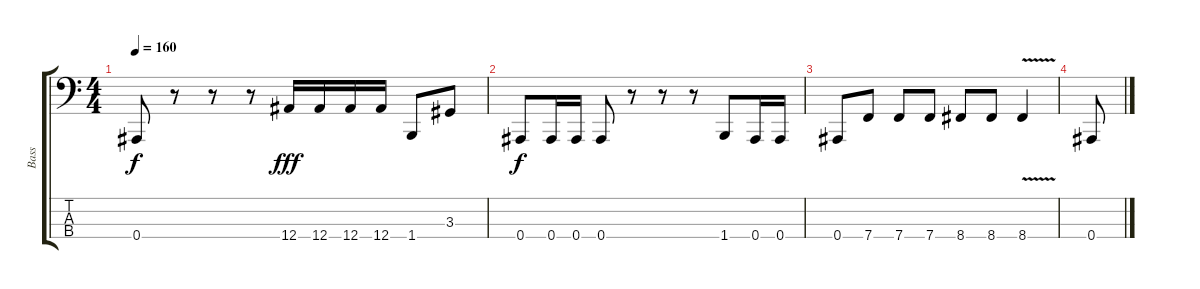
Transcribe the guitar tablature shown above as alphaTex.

\track ("Bass" "Bass") {instrument electricbasspick}
\staff {score tabs}
\tuning (Eb2 Bb1 F1 Bb0) {hide}
\ts (4 4)
\tempo 160
\clef f4
\ks c
0.4.8{dy f} r.8 r.8 r.8 12.4.16{dy fff} 12.4.16 12.4.16 12.4.16 1.4.8 3.3.8 |
0.4.8{dy f} 0.4.16 0.4.16 0.4.8 r.8 r.8 r.8 1.4.8 0.4.16 0.4.16 |
0.4.8 7.4.8 7.4.8 7.4.8 8.4.8 8.4.8 8.4{v}.4 |
0.4.8
